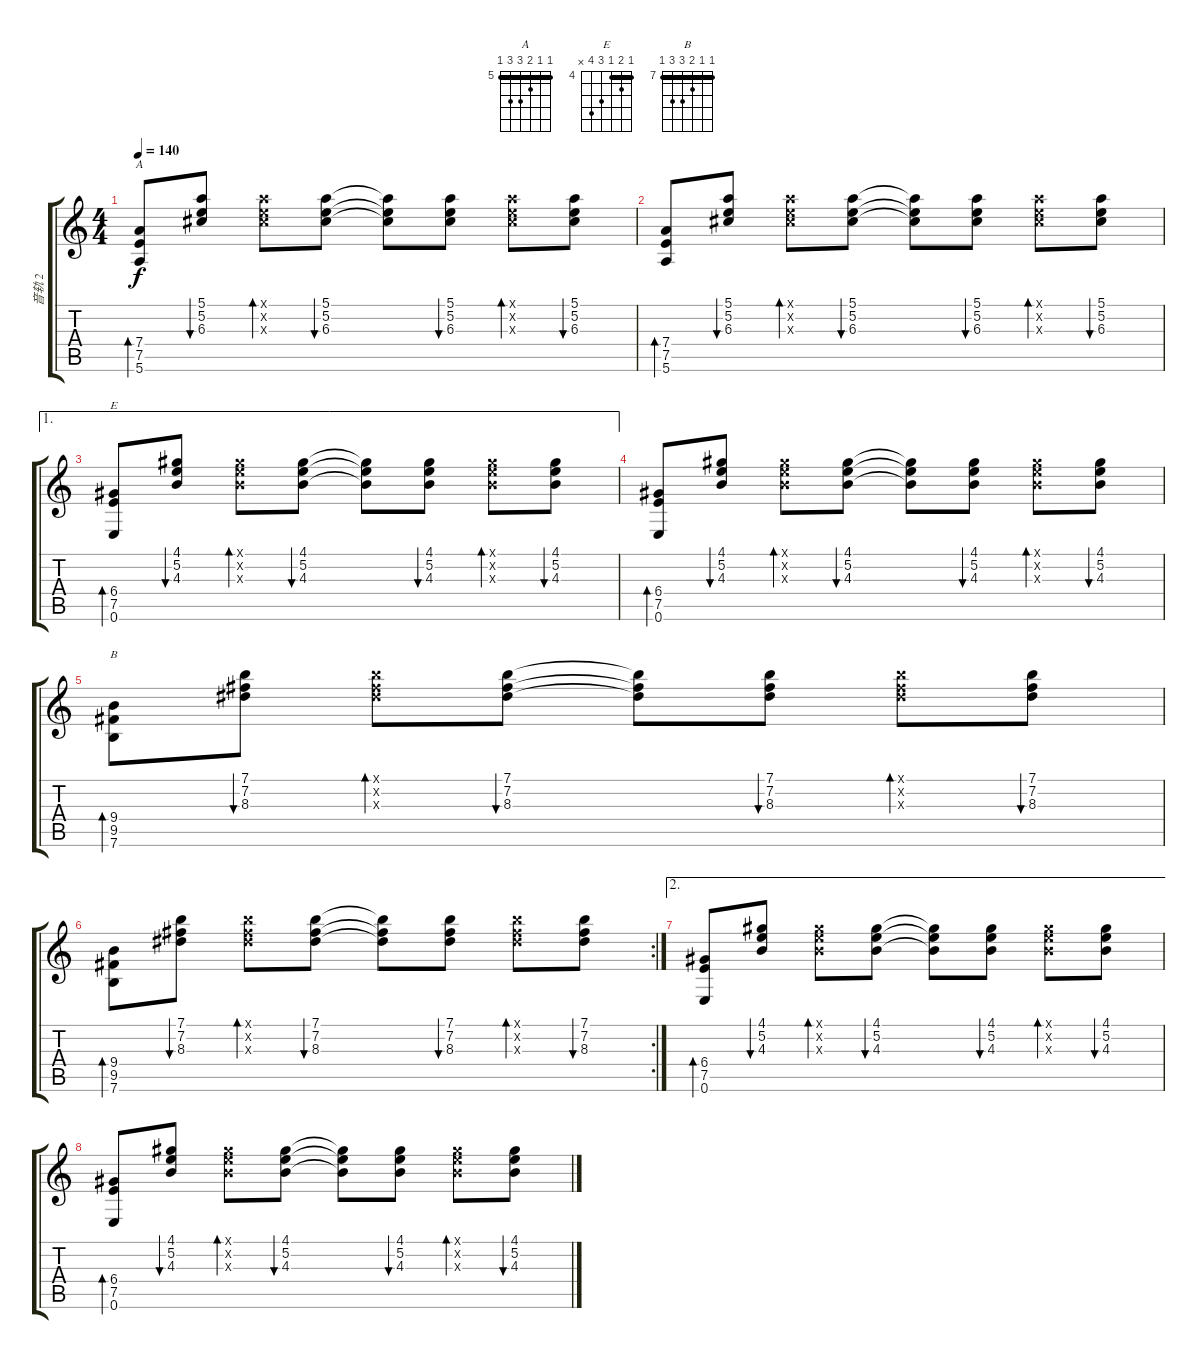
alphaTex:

\track ("音轨 2" "音轨 2") {instrument acousticguitarsteel}
\staff {score tabs}
\tuning (E4 B3 G3 D3 A2 E2) {hide}
\chord ("A" 5 5 6 7 7 5) {firstfret 5 barre 5}
\chord ("E" 4 5 4 6 7 x) {firstfret 4 barre 4}
\chord ("B" 7 7 8 9 9 7) {firstfret 7 barre 7}
\ts (4 4)
\tempo 140
\clef g2
\ks c
(7.4 7.5 5.6).8{bd 30 ch "A" dy f} (5.1 5.2 6.3).8{bu 30} (5.1{x} 5.2{x} 6.3{x}).8{bd 30} (5.1 5.2 6.3).8{bu 30} (5.1{t} 5.2{t} 6.3{t}).8 (5.1 5.2 6.3).8{bu 30} (5.1{x} 5.2{x} 6.3{x}).8{bd 30} (5.1 5.2 6.3).8{bu 30} |
(7.4 7.5 5.6).8{bd 30} (5.1 5.2 6.3).8{bu 30} (5.1{x} 5.2{x} 6.3{x}).8{bd 30} (5.1 5.2 6.3).8{bu 30} (5.1{t} 5.2{t} 6.3{t}).8 (5.1 5.2 6.3).8{bu 30} (5.1{x} 5.2{x} 6.3{x}).8{bd 30} (5.1 5.2 6.3).8{bu 30} |
\ae 1
(6.4 7.5 0.6).8{bd 30 ch "E"} (4.1 5.2 4.3).8{bu 30} (4.1{x} 5.2{x} 4.3{x}).8{bd 30} (4.1 5.2 4.3).8{bu 30} (4.1{t} 5.2{t} 4.3{t}).8 (4.1 5.2 4.3).8{bu 30} (4.1{x} 5.2{x} 4.3{x}).8{bd 30} (4.1 5.2 4.3).8{bu 30} |
(6.4 7.5 0.6).8{bd 30} (4.1 5.2 4.3).8{bu 30} (4.1{x} 5.2{x} 4.3{x}).8{bd 30} (4.1 5.2 4.3).8{bu 30} (4.1{t} 5.2{t} 4.3{t}).8 (4.1 5.2 4.3).8{bu 30} (4.1{x} 5.2{x} 4.3{x}).8{bd 30} (4.1 5.2 4.3).8{bu 30} |
(9.4 9.5 7.6).8{bd 30 ch "B"} (7.1 7.2 8.3).8{bu 30} (7.1{x} 7.2{x} 8.3{x}).8{bd 30} (7.1 7.2 8.3).8{bu 30} (7.1{t} 7.2{t} 8.3{t}).8 (7.1 7.2 8.3).8{bu 30} (7.1{x} 7.2{x} 8.3{x}).8{bd 30} (7.1 7.2 8.3).8{bu 30} |
\rc 2
(9.4 9.5 7.6).8{bd 30} (7.1 7.2 8.3).8{bu 30} (7.1{x} 7.2{x} 8.3{x}).8{bd 30} (7.1 7.2 8.3).8{bu 30} (7.1{t} 7.2{t} 8.3{t}).8 (7.1 7.2 8.3).8{bu 30} (7.1{x} 7.2{x} 8.3{x}).8{bd 30} (7.1 7.2 8.3).8{bu 30} |
\ae 2
(6.4 7.5 0.6).8{bd 30} (4.1 5.2 4.3).8{bu 30} (4.1{x} 5.2{x} 4.3{x}).8{bd 30} (4.1 5.2 4.3).8{bu 30} (4.1{t} 5.2{t} 4.3{t}).8 (4.1 5.2 4.3).8{bu 30} (4.1{x} 5.2{x} 4.3{x}).8{bd 30} (4.1 5.2 4.3).8{bu 30} |
(6.4 7.5 0.6).8{bd 30} (4.1 5.2 4.3).8{bu 30} (4.1{x} 5.2{x} 4.3{x}).8{bd 30} (4.1 5.2 4.3).8{bu 30} (4.1{t} 5.2{t} 4.3{t}).8 (4.1 5.2 4.3).8{bu 30} (4.1{x} 5.2{x} 4.3{x}).8{bd 30} (4.1 5.2 4.3).8{bu 30}
